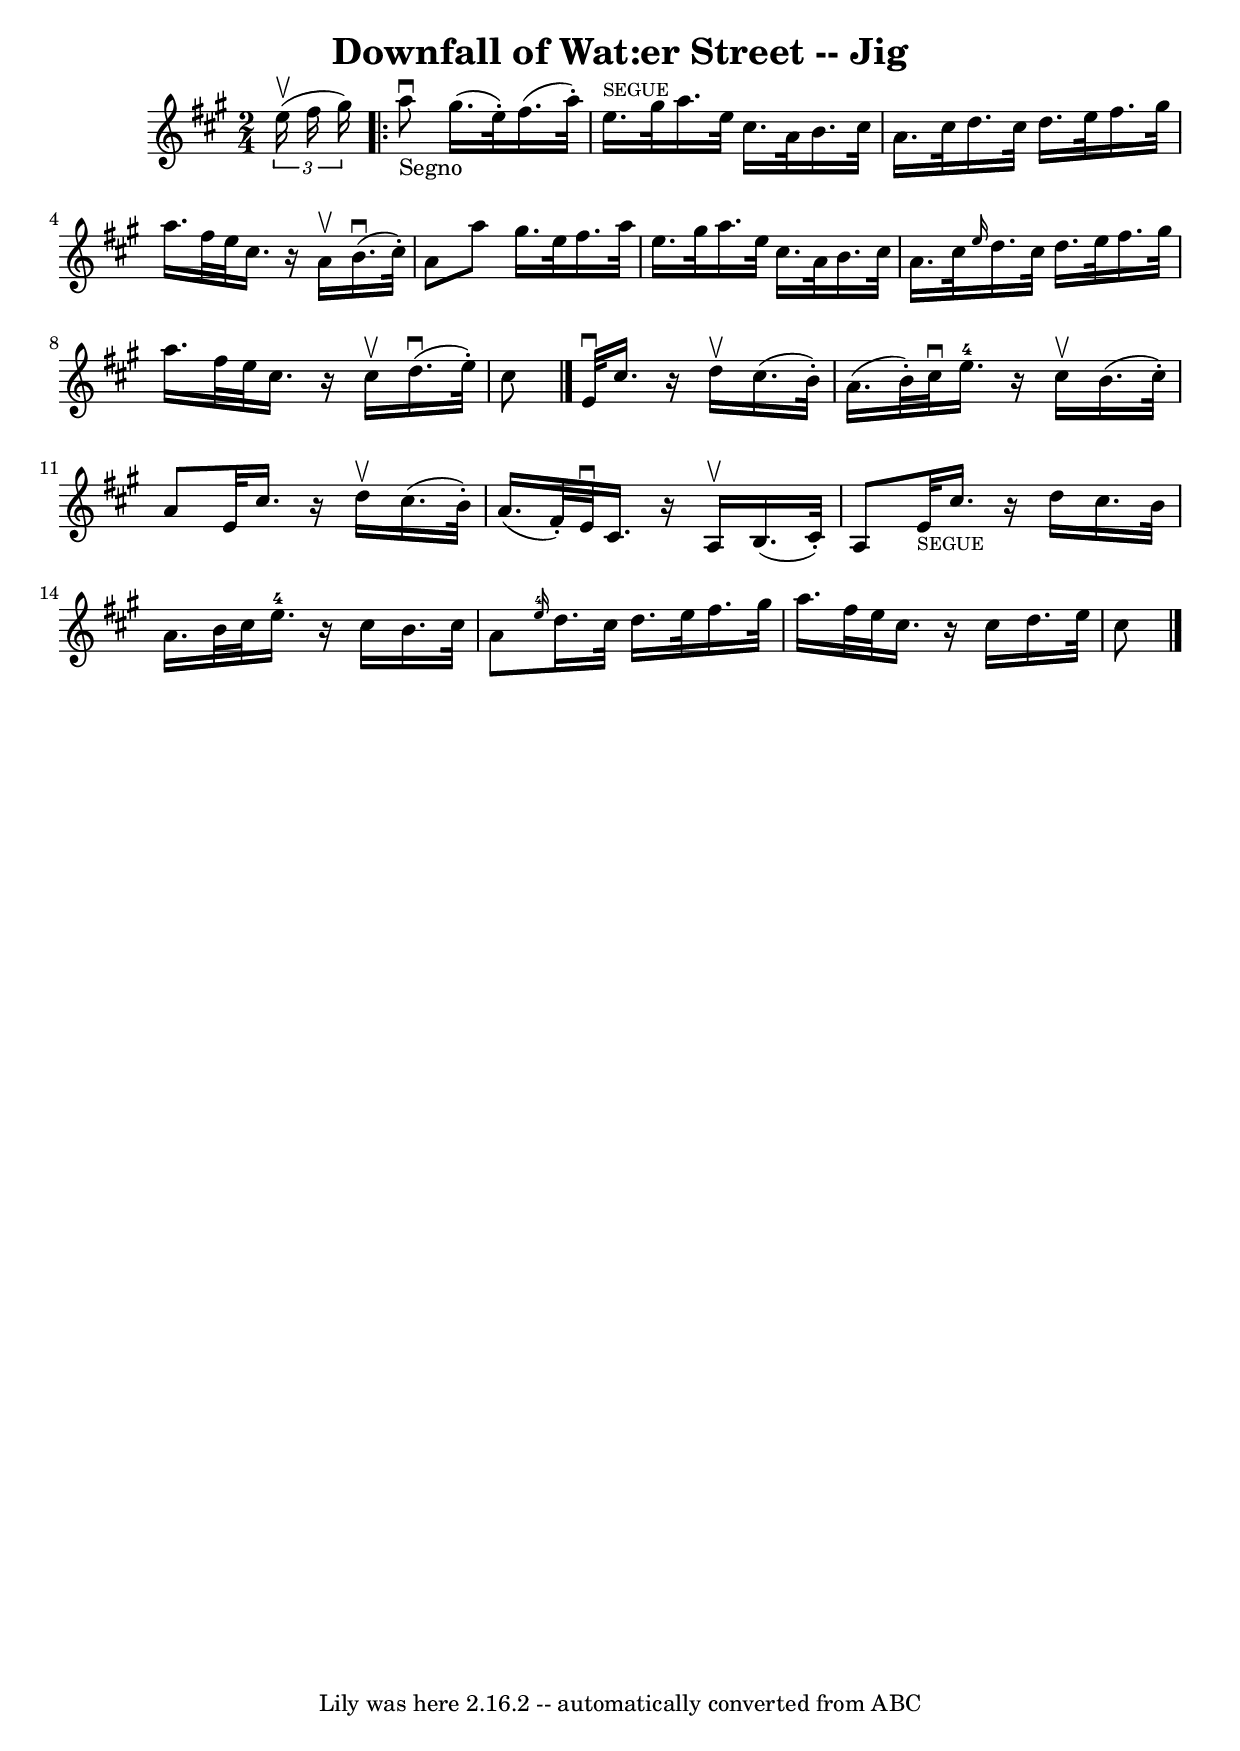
\version "2.16.2"
\include "Mammoth.ily"
\header {
  %% book = "Ryan's Mammoth Collection"
  crossRefNumber = "1"
  footnotes = "\\\\113 632"
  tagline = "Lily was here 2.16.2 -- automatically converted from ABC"
  title = "Downfall of Wat:er Street -- Jig"

}
voicedefault =  {


  \time 2/4 
  \key a \major
  \times 2/3 { e''16^\upbow(fis''16 gis''16  
	       -) 
	     }   
  \repeat volta 2 {
    a''8_"Segno"^\downbow gis''16. (e''32 -.)  
    fis''16. (a''32 -.) e''16.^\segue gis''32    |
    a''16.    
    e''32 cis''16. a'32 b'16. cis''32 a'16. cis''32    |
    
    d''16. cis''32 d''16. e''32 fis''16. gis''32 a''16.    
    fis''32    |
    e''32 cis''16.    r16 a'16^\upbow b'16.^\downbow(
    cis''32 -.) a'8    |
    a''8 gis''16. e''32 fis''16.    
    a''32 e''16. gis''32    |
    a''16. e''32 cis''16. a'32    
    b'16. cis''32 a'16. cis''32    |
    \grace { e''16  
	   } d''16.  
    cis''32 d''16. e''32 fis''16. gis''32 a''16. fis''32    
    |
    e''32 cis''16.    r16 cis''16^\upbow d''16.^\downbow(
    e''32 -.) cis''8    \bar "|." e'32^\downbow cis''16.    r16 d''16^\upbow cis''16. (b'32 -.) a'16. (b'32 -.)   |
    cis''32^\downbow e''16.-4   r16 cis''16^\upbow b'16. (cis''32 -.) a'8   
    |
    e'32 cis''16.    r16 d''16^\upbow cis''16. (b'32 -.)   
    a'16. (fis'32 -.)   |
    e'32^\downbow cis'16.    r16 a16^\upbow 
    b16. (cis'32 -.) a8    |
    e'32_\segue cis''16.    r16 
    d''16 cis''16. b'32 a'16. b'32    |
    cis''32 e''16.-4 
    r16 cis''16 b'16. cis''32 a'8    |
    \grace { e''16-4 

	   } d''16. cis''32 d''16. e''32 fis''16. gis''32 a''16.    
    fis''32    |
    e''32 cis''16.    r16 cis''16 d''16. e''32    
    cis''8        \bar "|."   
  }

}

\score{
  <<

    \context Staff="default"
    {
      \voicedefault 
      
    }

  >>
  \layout {
    
  }
  \midi {
  }

}
